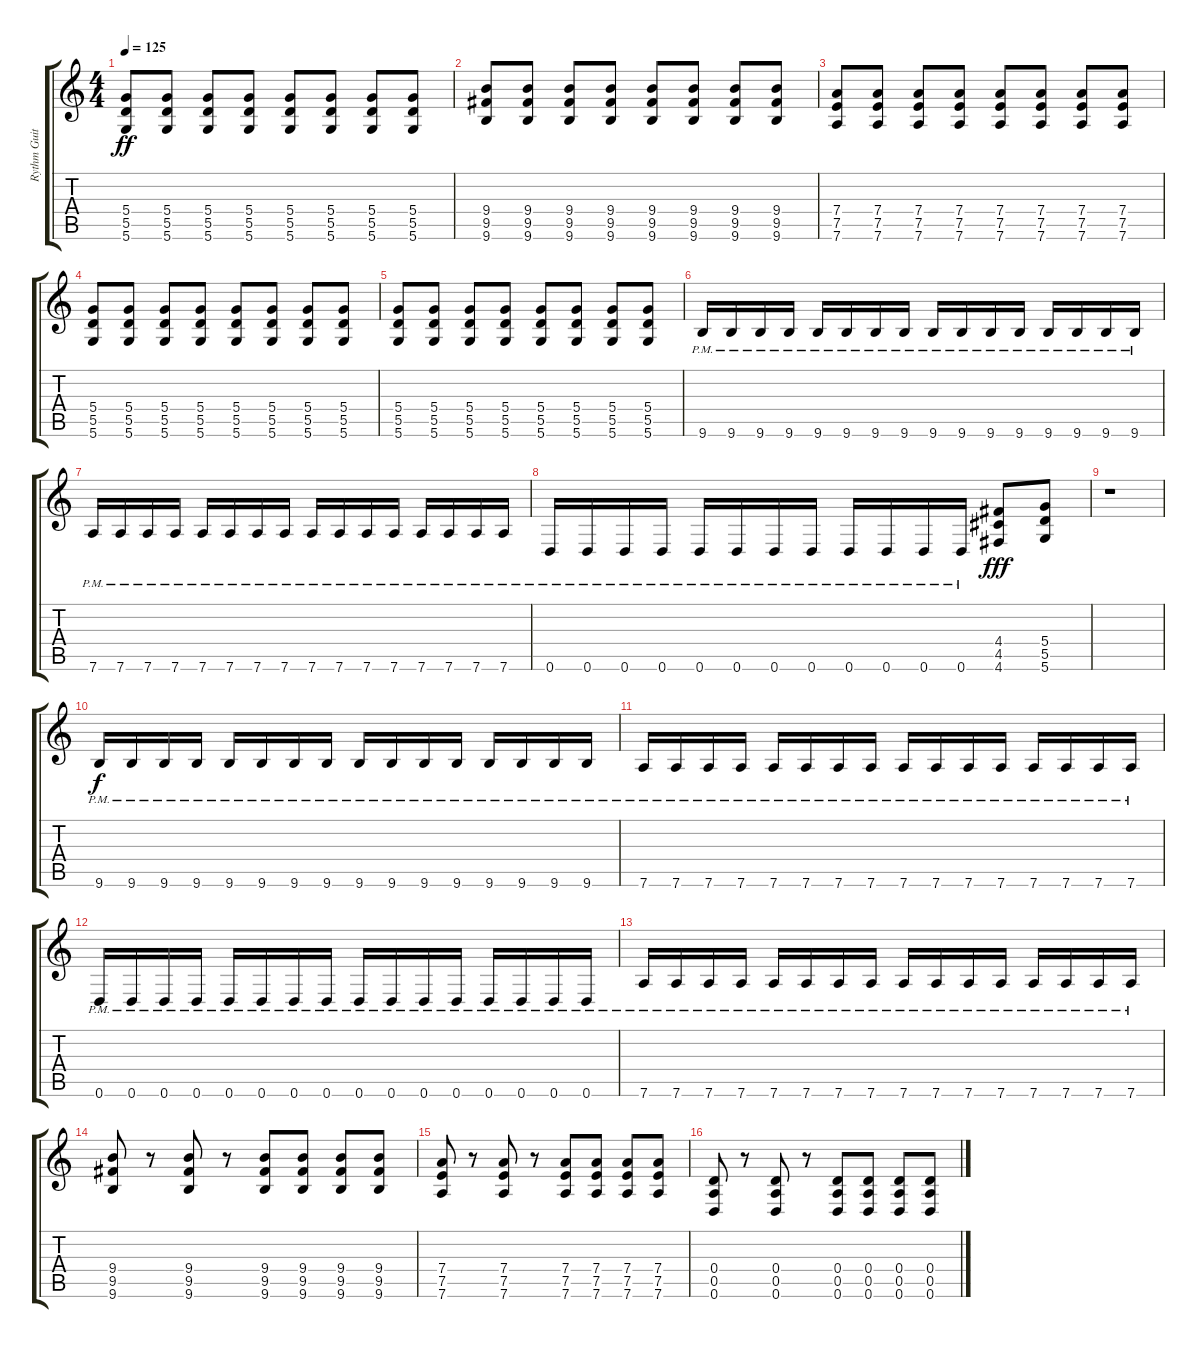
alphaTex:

\track ("Rythm Guitar" "Rythm Guit") {instrument distortionguitar}
\staff {score tabs}
\tuning (E4 B3 G3 D3 A2 D2) {hide}
\ts (4 4)
\tempo 125
\clef g2
\ks c
(5.4 5.5 5.6).8{dy ff} (5.4 5.5 5.6).8 (5.4 5.5 5.6).8 (5.4 5.5 5.6).8 (5.4 5.5 5.6).8 (5.4 5.5 5.6).8 (5.4 5.5 5.6).8 (5.4 5.5 5.6).8 |
(9.4 9.5 9.6).8 (9.4 9.5 9.6).8 (9.4 9.5 9.6).8 (9.4 9.5 9.6).8 (9.4 9.5 9.6).8 (9.4 9.5 9.6).8 (9.4 9.5 9.6).8 (9.4 9.5 9.6).8 |
(7.4 7.5 7.6).8 (7.4 7.5 7.6).8 (7.4 7.5 7.6).8 (7.4 7.5 7.6).8 (7.4 7.5 7.6).8 (7.4 7.5 7.6).8 (7.4 7.5 7.6).8 (7.4 7.5 7.6).8 |
(5.4 5.5 5.6).8 (5.4 5.5 5.6).8 (5.4 5.5 5.6).8 (5.4 5.5 5.6).8 (5.4 5.5 5.6).8 (5.4 5.5 5.6).8 (5.4 5.5 5.6).8 (5.4 5.5 5.6).8 |
(5.4 5.5 5.6).8 (5.4 5.5 5.6).8 (5.4 5.5 5.6).8 (5.4 5.5 5.6).8 (5.4 5.5 5.6).8 (5.4 5.5 5.6).8 (5.4 5.5 5.6).8 (5.4 5.5 5.6).8 |
9.6{pm}.16 9.6{pm}.16 9.6{pm}.16 9.6{pm}.16 9.6{pm}.16 9.6{pm}.16 9.6{pm}.16 9.6{pm}.16 9.6{pm}.16 9.6{pm}.16 9.6{pm}.16 9.6{pm}.16 9.6{pm}.16 9.6{pm}.16 9.6{pm}.16 9.6{pm}.16 |
7.6{pm}.16 7.6{pm}.16 7.6{pm}.16 7.6{pm}.16 7.6{pm}.16 7.6{pm}.16 7.6{pm}.16 7.6{pm}.16 7.6{pm}.16 7.6{pm}.16 7.6{pm}.16 7.6{pm}.16 7.6{pm}.16 7.6{pm}.16 7.6{pm}.16 7.6{pm}.16 |
0.6{pm}.16 0.6{pm}.16 0.6{pm}.16 0.6{pm}.16 0.6{pm}.16 0.6{pm}.16 0.6{pm}.16 0.6{pm}.16 0.6{pm}.16 0.6{pm}.16 0.6{pm}.16 0.6{pm}.16 (4.4 4.5 4.6).8{dy fff} (5.4 5.5 5.6).8 |
r.1 |
9.6{pm}.16{dy f} 9.6{pm}.16 9.6{pm}.16 9.6{pm}.16 9.6{pm}.16 9.6{pm}.16 9.6{pm}.16 9.6{pm}.16 9.6{pm}.16 9.6{pm}.16 9.6{pm}.16 9.6{pm}.16 9.6{pm}.16 9.6{pm}.16 9.6{pm}.16 9.6{pm}.16 |
7.6{pm}.16 7.6{pm}.16 7.6{pm}.16 7.6{pm}.16 7.6{pm}.16 7.6{pm}.16 7.6{pm}.16 7.6{pm}.16 7.6{pm}.16 7.6{pm}.16 7.6{pm}.16 7.6{pm}.16 7.6{pm}.16 7.6{pm}.16 7.6{pm}.16 7.6{pm}.16 |
0.6{pm}.16 0.6{pm}.16 0.6{pm}.16 0.6{pm}.16 0.6{pm}.16 0.6{pm}.16 0.6{pm}.16 0.6{pm}.16 0.6{pm}.16 0.6{pm}.16 0.6{pm}.16 0.6{pm}.16 0.6{pm}.16 0.6{pm}.16 0.6{pm}.16 0.6{pm}.16 |
7.6{pm}.16 7.6{pm}.16 7.6{pm}.16 7.6{pm}.16 7.6{pm}.16 7.6{pm}.16 7.6{pm}.16 7.6{pm}.16 7.6{pm}.16 7.6{pm}.16 7.6{pm}.16 7.6{pm}.16 7.6{pm}.16 7.6{pm}.16 7.6{pm}.16 7.6{pm}.16 |
(9.4 9.5 9.6).8 r.8 (9.4 9.5 9.6).8 r.8 (9.4 9.5 9.6).8 (9.4 9.5 9.6).8 (9.4 9.5 9.6).8 (9.4 9.5 9.6).8 |
(7.4 7.5 7.6).8 r.8 (7.4 7.5 7.6).8 r.8 (7.4 7.5 7.6).8 (7.4 7.5 7.6).8 (7.4 7.5 7.6).8 (7.4 7.5 7.6).8 |
(0.4 0.5 0.6).8 r.8 (0.4 0.5 0.6).8 r.8 (0.4 0.5 0.6).8 (0.4 0.5 0.6).8 (0.4 0.5 0.6).8 (0.4 0.5 0.6).8
